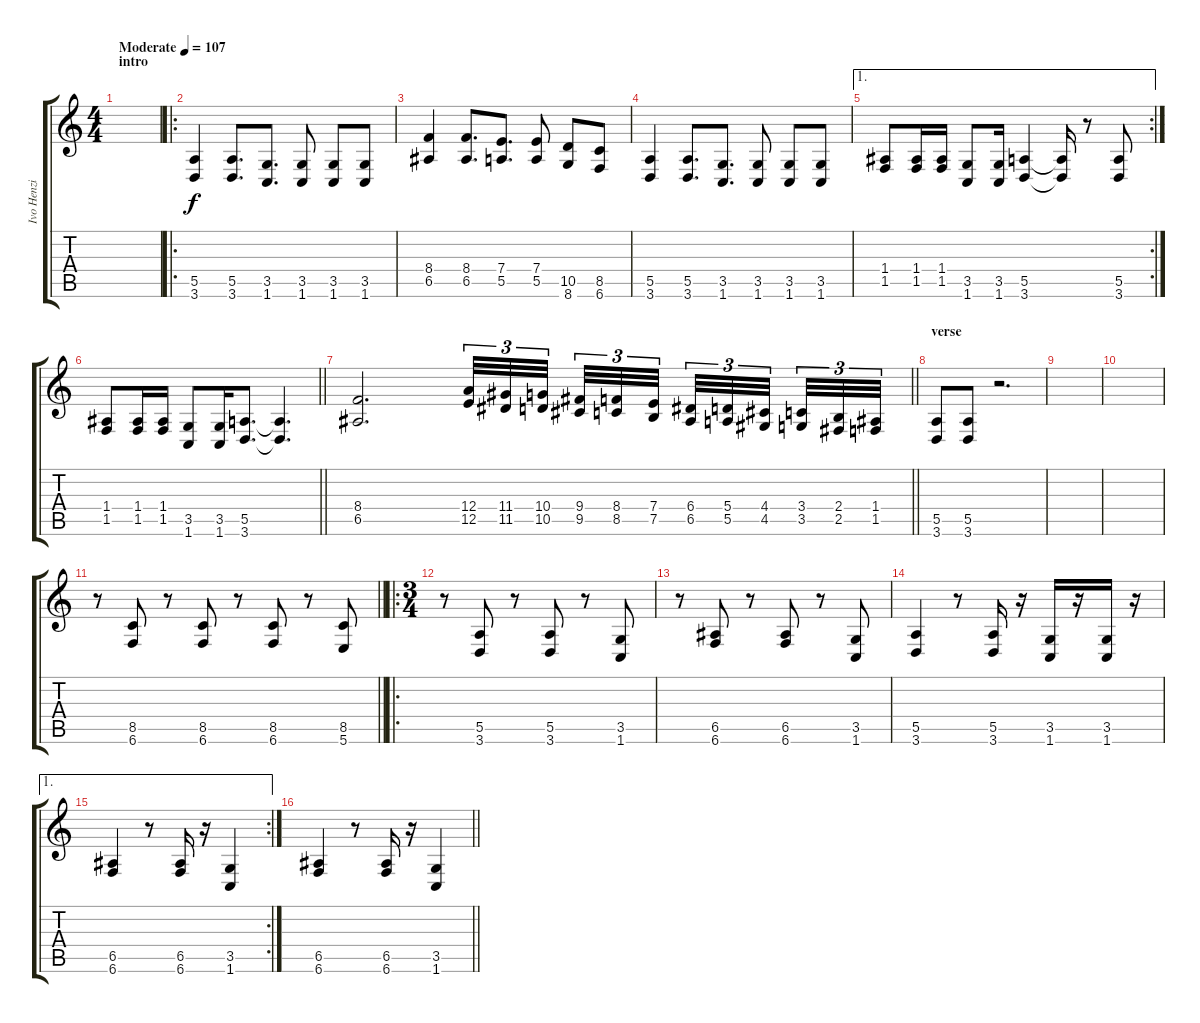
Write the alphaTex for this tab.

\track ("Ivo Henzi" "Ivo Henzi") {instrument distortionguitar}
\staff {score tabs}
\tuning (B3 Gb3 D3 A2 E2 B1) {hide}
\ts (4 4)
\section ("" "intro")
\tempo (107 "Moderate")
\clef g2
\ks c
|
\ro
(5.5 3.6).4 (5.5 3.6).8{d} (3.5 1.6).8{d} (3.5 1.6).8 (3.5 1.6).8 (3.5 1.6).8 |
(8.4 6.5).4 (8.4 6.5).8{d} (7.4 5.5).8{d} (7.4 5.5).8 (10.5 8.6).8 (8.5 6.6).8 |
(5.5 3.6).4 (5.5 3.6).8{d} (3.5 1.6).8{d} (3.5 1.6).8 (3.5 1.6).8 (3.5 1.6).8 |
\ae 1
\rc 2
(1.4 1.5).8 (1.4 1.5).16 (1.4 1.5).16 (3.5 1.6).8 (3.5 1.6).16 (5.5 3.6).4 (5.5{t} 3.6{t}).16 r.8 (5.5 3.6).8 |
\barLineRight lightlight
(1.4 1.5).8 (1.4 1.5).16 (1.4 1.5).16 (3.5 1.6).8 (3.5 1.6).16 (5.5 3.6).8{d} (5.5{t} 3.6{t}).4{d} |
\section ("" "")
\barLineRight lightlight
(8.4 6.5).2{d} (12.4 12.5).32{tu (3 2) instrument guitarfretnoise} (11.4 11.5).32{tu (3 2)} (10.4 10.5).32{tu (3 2) beam splitsecondary} (9.4 9.5).32{tu (3 2)} (8.4 8.5).32{tu (3 2)} (7.4 7.5).32{tu (3 2) beam splitsecondary} (6.4 6.5).32{tu (3 2)} (5.4 5.5).32{tu (3 2)} (4.4 4.5).32{tu (3 2) beam splitsecondary} (3.4 3.5).32{tu (3 2)} (2.4 2.5).32{tu (3 2)} (1.4 1.5).32{tu (3 2)} |
\section ("" "verse")
(5.5 3.6).8{instrument distortionguitar} (5.5 3.6).8 r.2{d} |
|
|
\barLineRight lightlight
r.8 (8.5 6.6).8 r.8 (8.5 6.6).8 r.8 (8.5 6.6).8 r.8 (8.5 5.6).8 |
\ro
\ts (3 4)
\section ("" "")
r.8 (5.5 3.6).8 r.8 (5.5 3.6).8 r.8 (3.5 1.6).8 |
r.8 (6.5 6.6).8 r.8 (6.5 6.6).8 r.8 (3.5 1.6).8 |
(5.5 3.6).4 r.8 (5.5 3.6).16 r.16 (3.5 1.6).16 r.16 (3.5 1.6).16 r.16 |
\ae 1
\rc 2
(6.5 6.6).4 r.8 (6.5 6.6).16 r.16 (3.5 1.6).4 |
\barLineRight lightlight
(6.5 6.6).4 r.8 (6.5 6.6).16 r.16 (3.5 1.6).4
